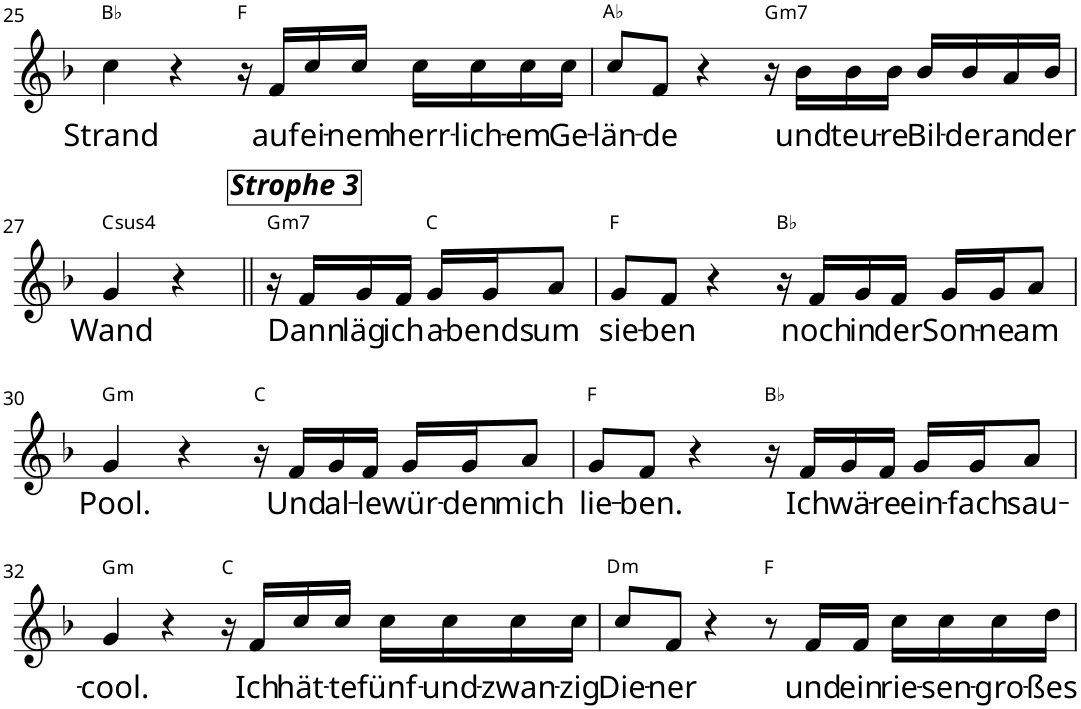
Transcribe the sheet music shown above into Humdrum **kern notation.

**kern	**text	**harte
*part1	*part1	*part1
*staff1	*staff1	*
*I"P1	*	*
!!LO:PB:g=z
*clefG2	*	*
*k[b-]	*	*
*F:	*	*
*M4/4	*	*
*met(c)	*	*
=25	=25	=25
!	!LO:LY:b	!
4cc\	Strand	Bb:maj
4r	.	.
16r	.	F:maj
!	!LO:LY:b	!
16f/LL	auf	.
!	!LO:LY:b	!
16cc/	ei-	.
!	!LO:LY:b	!
16cc/JJ	-nem	.
!	!LO:LY:b	!
16cc\LL	herr-	.
!	!LO:LY:b	!
16cc\	-lich-	.
!	!LO:LY:b	!
16cc\	-em	.
!	!LO:LY:b	!
16cc\JJ	Ge-	.
=26	=26	=26
!	!LO:LY:b	!
8cc/L	-län-	Ab:maj
!	!LO:LY:b	!
8f/J	-de	.
4r	.	.
!	!	!LO:H:kt=m7
16r	.	G:min7
!	!LO:LY:b	!
16b-\LL	und	.
!	!LO:LY:b	!
16b-\	teu-	.
!	!LO:LY:b	!
16b-\JJ	-re	.
!	!LO:LY:b	!
16b-/LL	Bil-	.
!	!LO:LY:b	!
16b-/	-der	.
!	!LO:LY:b	!
16a/	an	.
!	!LO:LY:b	!
16b-/JJ	der	.
!!LO:LB:g=z
=27	=27	=27
!	!LO:LY:b	!LO:H:kt=4
4g/	Wand	C:sus4
4r	.	.
=28||	=28||	=28||
!	!	!LO:H:kt=m7
16r	.	G:min7
!	!LO:LY:b	!
16f/LL	Dann	.
!LO:TX:a:Bi:t=Strophe 3	!	!
!	!LO:LY:b	!
16g/	läg	.
!	!LO:LY:b	!
16f/JJ	ich	.
!	!LO:LY:b	!
16g/LL	a-	C:maj
!	!LO:LY:b	!
16g/J	-bends	.
!	!LO:LY:b	!
8a/J	um	.
=29	=29	=29
!	!LO:LY:b	!
8g/L	sie-	F:maj
!	!LO:LY:b	!
8f/J	-ben	.
4r	.	.
16r	.	Bb:maj
!	!LO:LY:b	!
16f/LL	noch	.
!	!LO:LY:b	!
16g/	in	.
!	!LO:LY:b	!
16f/JJ	der	.
!	!LO:LY:b	!
16g/LL	Son-	.
!	!LO:LY:b	!
16g/J	-ne	.
!	!LO:LY:b	!
8a/J	am	.
!!LO:LB:g=z
=30	=30	=30
!	!LO:LY:b	!LO:H:kt=m
4g/	Pool.	G:min
4r	.	.
16r	.	C:maj
!	!LO:LY:b	!
16f/LL	Und	.
!	!LO:LY:b	!
16g/	al-	.
!	!LO:LY:b	!
16f/JJ	-le	.
!	!LO:LY:b	!
16g/LL	wür-	.
!	!LO:LY:b	!
16g/J	-den	.
!	!LO:LY:b	!
8a/J	mich	.
=31	=31	=31
!	!LO:LY:b	!
8g/L	lie-	F:maj
!	!LO:LY:b	!
8f/J	-ben.	.
4r	.	.
16r	.	Bb:maj
!	!LO:LY:b	!
16f/LL	Ich	.
!	!LO:LY:b	!
16g/	wä-	.
!	!LO:LY:b	!
16f/JJ	-re	.
!	!LO:LY:b	!
16g/LL	ein-	.
!	!LO:LY:b	!
16g/J	-fach	.
!	!LO:LY:b	!
8a/J	sau-	.
!!LO:LB:g=z
=32	=32	=32
!	!LO:LY:b	!LO:H:kt=m
4g/	-cool.	G:min
4r	.	.
16r	.	C:maj
!	!LO:LY:b	!
16f/LL	Ich	.
!	!LO:LY:b	!
16cc/	hät-	.
!	!LO:LY:b	!
16cc/JJ	-te	.
!	!LO:LY:b	!
16cc\LL	fünf-	.
!	!LO:LY:b	!
16cc\	-und-	.
!	!LO:LY:b	!
16cc\	-zwan-	.
!	!LO:LY:b	!
16cc\JJ	-zig	.
=33	=33	=33
!	!LO:LY:b	!LO:H:kt=m
8cc/L	Die-	D:min
!	!LO:LY:b	!
8f/J	-ner	.
4r	.	.
8r	.	F:maj
!	!LO:LY:b	!
16f/LL	und	.
!	!LO:LY:b	!
16f/JJ	ein	.
!	!LO:LY:b	!
16cc\LL	rie-	.
!	!LO:LY:b	!
16cc\	-sen-	.
!	!LO:LY:b	!
16cc\	-gro-	.
!	!LO:LY:b	!
16dd\JJ	-ßes	.
=	=	=
*-	*-	*-
